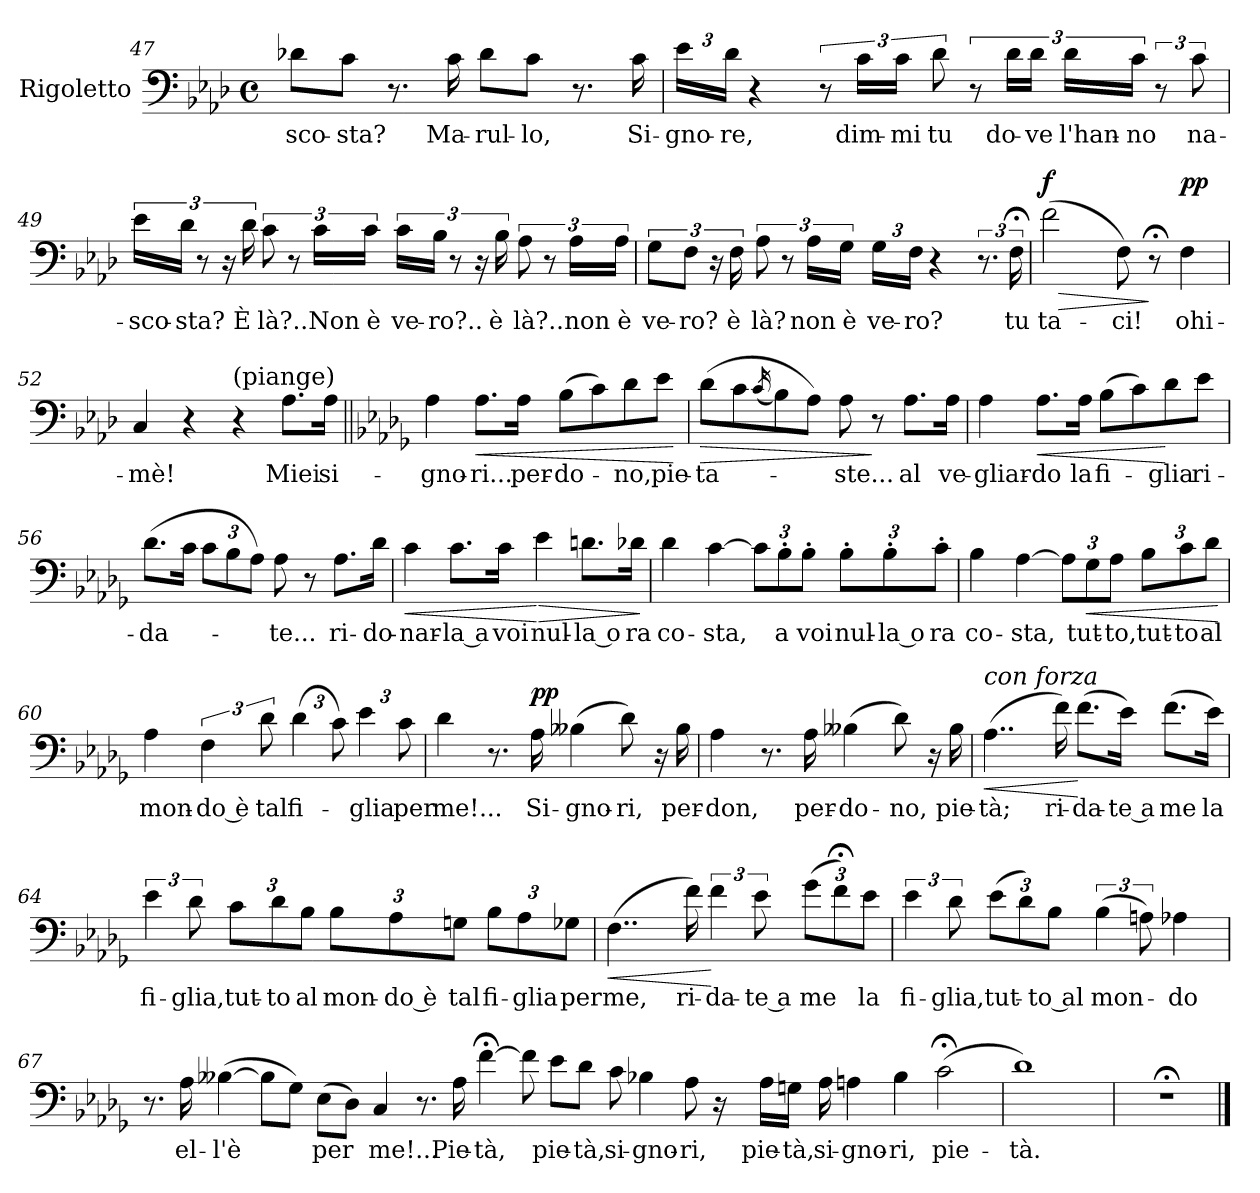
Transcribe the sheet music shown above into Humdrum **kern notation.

**kern	**text	**dynam
*part1	*part1	*part1
*staff1	*staff1	*staff1
*I"Rigoletto	*	*
*I'R.	*	*
*clefF4	*	*
*k[b-e-a-d-]	*	*
*M4/4	*	*
*met(c)	*	*
=47	=47	=47
8d-X\L	-sco-	.
8c\J	-sta?	.
8.r	.	.
16c\	Ma-	.
8d-\L	-rul-	.
8c\J	-lo,	.
8.r	.	.
16c\	Si-	.
!!LO:PB:g=z
=48	=48	=48
24e-\LL	-gno-	.
24d-\JJ	-re,	.
4r	.	.
12r	.	.
24c\LL	dim-	.
24c\JJ	-mi	.
12d-\	tu	.
12r	.	.
24d-\LL	do-	.
24d-\JJ	-ve	.
24d-\LL	l'han-	.
24c\JJ	-no	.
12r	.	.
12c\	na-	.
!!LO:LB:g=z
=49	=49	=49
24e-\LL	-sco-	.
24d-\JJ	-sta?	.
12r	.	.
24r	.	.
24d-\	È	.
12c\	là?..	.
12r	.	.
24c\LL	Non	.
24c\JJ	è	.
24c\LL	ve-	.
24B-\JJ	-ro?..	.
12r	.	.
24r	.	.
24B-\	è	.
12A-\	là?..	.
12r	.	.
24A-\LL	non	.
24A-\JJ	è	.
!!LO:PB:g=z
=50	=50	=50
12G\L	ve-	.
12F\J	-ro?	.
24r	.	.
24F\	è	.
12A-\	là?	.
12r	.	.
24A-\LL	non	.
24G\JJ	è	.
24G\LL	ve-	.
24F\JJ	-ro?	.
4r	.	.
12.r	.	.
24F;<\	tu	.
!!LO:LB:g=z
=51	=51	=51
!	!	!LO:HP:b
!	!	!LO:DY:n=1:a
(2f\	ta-	> f
8F\)	-ci!	.
8r;<	.	]
!	!	!LO:DY:n=2:a
4F\	ohi-	pp
=52	=52	=52
4C/	-mè!	.
4r	.	.
!LO:TX:a:t=(piange)	!	!
4r	.	.
8.A-\L	Miei	.
16A-\Jk	si-	.
!!LO:PB:g=z
=53||	=53||	=53||
*k[b-e-a-d-g-]	*	*
4A-\	-gno-	.
!	!	!LO:HP:b
8.A-\L	-ri...	<
16A-\Jk	per-	.
(8B-\L	-do-	.
8c\)	.	.
8d-\	-no,	.
8e-\J	pie-	.
.	.	[
=54	=54	=54
!	!	!LO:HP:b
(8d-\L	-ta-	>
8c\	.	.
(16qc/	.	.
8B-\)	.	.
8A-\J)	.	.
8A-\	-ste...	.
8r	.	]
8.A-\L	al	.
16A-\Jk	ve-	.
!!LO:LB:g=z
=55	=55	=55
4A-\	-gliar-	.
!	!	!LO:HP:b
8.A-\L	-do	<
16A-\Jk	la	.
(8B-\L	fi-	.
8c\)	.	.
8d-\	-glia	[
8e-\J	ri-	.
=56	=56	=56
(8.d-\L	-da-	.
16c\Jk	.	.
*Xbrackettup	*	*
12c\L	.	.
12B-\	.	.
12A-\J)	.	.
8A-\	-te...	.
8r	.	.
8.A-\L	ri-	.
16d-\Jk	-do-	.
!!LO:PB:g=z
=57	=57	=57
!	!	!LO:HP:b
4c\	-nar-	<
8.c\L	la a	.
16c\Jk	voi	.
!	!	!LO:HP:n=1:b
4e-\	nul-	[ >
8.dn\L	la o	.
16d-X\Jk	-ra	.
.	.	]
!!LO:LB:g=z
=58	=58	=58
4d-\	co-	.
[4c\	-sta,	.
12c\L]	.	.
12B-'\	a	.
12B-'\J	voi	.
12B-'\L	nul-	.
12B-'\	la o	.
12c'\J	-ra	.
=59	=59	=59
4B-\	co-	.
[4A-\	-sta,	.
12A-\L]	.	.
!	!	!LO:HP:b
12G-\	tut-	<
12A-\J	-to,	.
12B-\L	tut-	.
12c\	-to	.
12d-\J	al	.
.	.	[
!!LO:PB:g=z
=60	=60	=60
4A-\	mon-	.
*brackettup	*	*
6F\	do è	.
12d-\	tal	.
*Xbrackettup	*	*
(6d-\	fi-	.
12c\)	.	.
6e-\	-glia	.
12c\	per	.
=61	=61	=61
4d-\	me!...	.
8.r	.	.
!	!	!LO:DY:a
16A-\	Si-	pp
(4B--X\	-gno-	.
8d-\)	-ri,	.
16r	.	.
16B--\	per-	.
!!LO:LB:g=z
=62	=62	=62
4A-\	-don,	.
8.r	.	.
16A-\	per-	.
(4B--X\	-do-	.
8d-\)	-no,	.
16r	.	.
16B--\	pie-	.
!!LO:PB:g=z
=63	=63	=63
!LO:TX:a:i:t=con forza	!	!
!	!	!LO:HP:b
(4..A-\	-tà;	<
16f\)	ri-	.
(8.f\L	-da-	[
16e-\Jk)	te a	.
(8.f\L	me	.
16e-\Jk)	la	.
=64	=64	=64
*brackettup	*	*
6e-\	fi-	.
12d-\	-glia,	.
*Xbrackettup	*	*
12c\L	tut-	.
12d-\	-to	.
12B-\J	al	.
12B-\L	mon-	.
12A-\	do è	.
12Gn\J	tal	.
12B-\L	fi-	.
12A-\	-glia	.
12G-X\J	per	.
!!LO:LB:g=z
=65	=65	=65
!	!	!LO:HP:b
(4..F\	me,	<
16f\)	ri-	.
*brackettup	*	*
6f\	-da-	[
12e-\	te a	.
*Xbrackettup	*	*
(12g-\L	me	.
12f;<\)	.	.
12e-\J	la	.
=66	=66	=66
*brackettup	*	*
6e-\	fi-	.
12d-\	-glia,	.
*Xbrackettup	*	*
(12e-\L	tut-	.
12d-\)	.	.
12B-\J	to al	.
*brackettup	*	*
(6B-\	mon-	.
12An\)	.	.
4A-X\	-do	.
!!LO:PB:g=z
=67	=67	=67
8.r	.	.
16A-\	el-	.
([4B--X\	-l'è	.
8B--\L]	.	.
8G-\J)	.	.
(8E-\L	per	.
8D-\J)	.	.
4C/	me!...	.
8.r	.	.
16A-\	Pie-	.
[4f;<\	-tà,	.
8f\]	.	.
8e-\L	pie-	.
8d-\J	-tà,	.
8c\	si-	.
4B-X\	-gno-	.
8A-\	-ri,	.
16r	.	.
8ryy	.	.
16A-\LL	pie-	.
16Gn\JJ	-tà,	.
16A-\	si-	.
4An\	-gno-	.
4B-\	-ri,	.
(2c;<\	pie-	.
!!LO:LB:g=z
=68	=68	=68
1d-)	-tà.	.
=69	=69	=69
1r;<	.	.
==	==	==
*-	*-	*-
